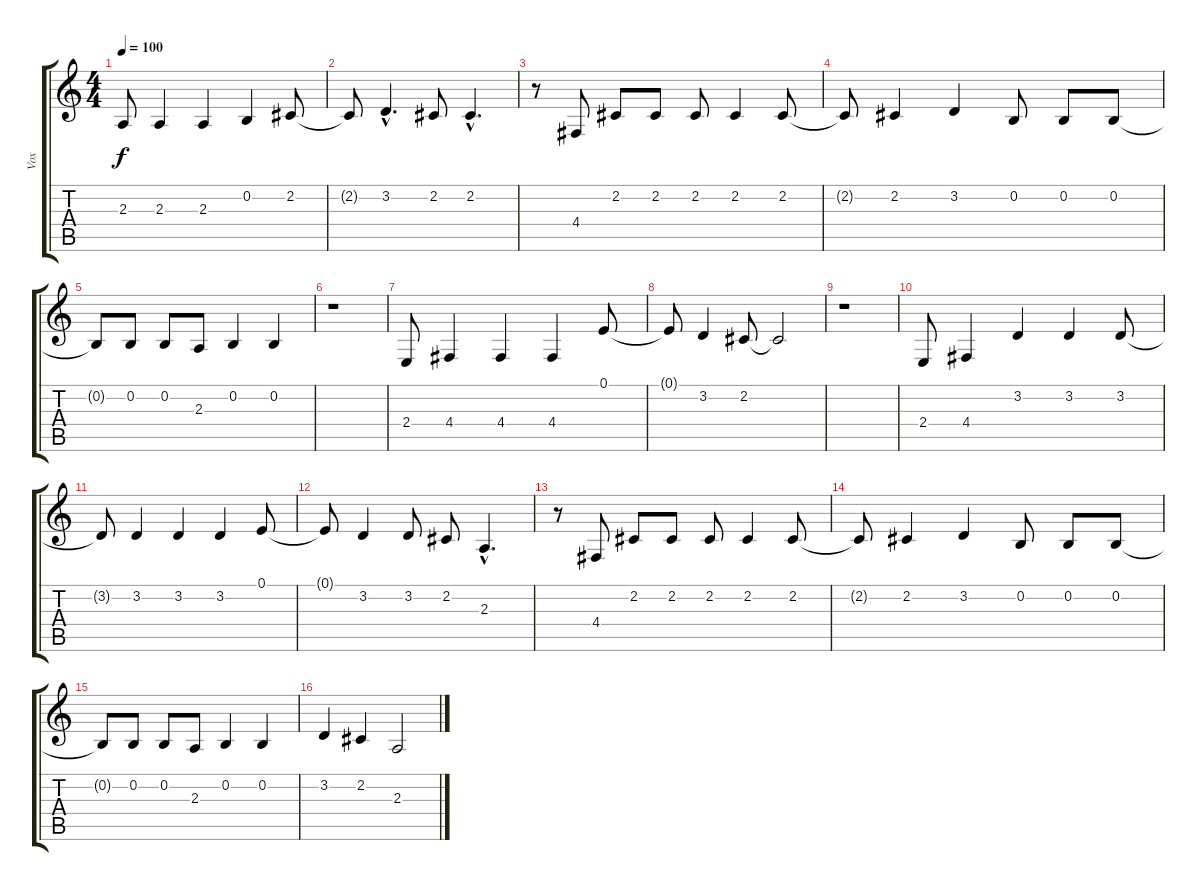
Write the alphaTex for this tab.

\track ("Vox" "Vox") {instrument harmonica}
\staff {score tabs}
\tuning (E4 B3 G3 D3 A2 E2) {hide}
\ts (4 4)
\tempo 100
\clef g2
\ks c
2.3.8{dy f} 2.3.4 2.3.4 0.2.4 2.2.8 |
2.2{t}.8 3.2{hac}.4{d} 2.2.8 2.2{hac}.4{d} |
r.8 4.4.8 2.2.8 2.2.8 2.2.8 2.2.4 2.2.8 |
2.2{t}.8 2.2.4 3.2.4 0.2.8 0.2.8 0.2.8 |
0.2{t}.8 0.2.8 0.2.8 2.3.8 0.2.4 0.2.4 |
r.1 |
2.4.8 4.4.4 4.4.4 4.4.4 0.1.8 |
0.1{t}.8 3.2.4 2.2.8 2.2{t}.2 |
r.1 |
2.4.8 4.4.4 3.2.4 3.2.4 3.2.8 |
3.2{t}.8 3.2.4 3.2.4 3.2.4 0.1.8 |
0.1{t}.8 3.2.4 3.2.8 2.2.8 2.3{hac}.4{d} |
r.8 4.4.8 2.2.8 2.2.8 2.2.8 2.2.4 2.2.8 |
2.2{t}.8 2.2.4 3.2.4 0.2.8 0.2.8 0.2.8 |
0.2{t}.8 0.2.8 0.2.8 2.3.8 0.2.4 0.2.4 |
3.2.4 2.2.4 2.3.2
